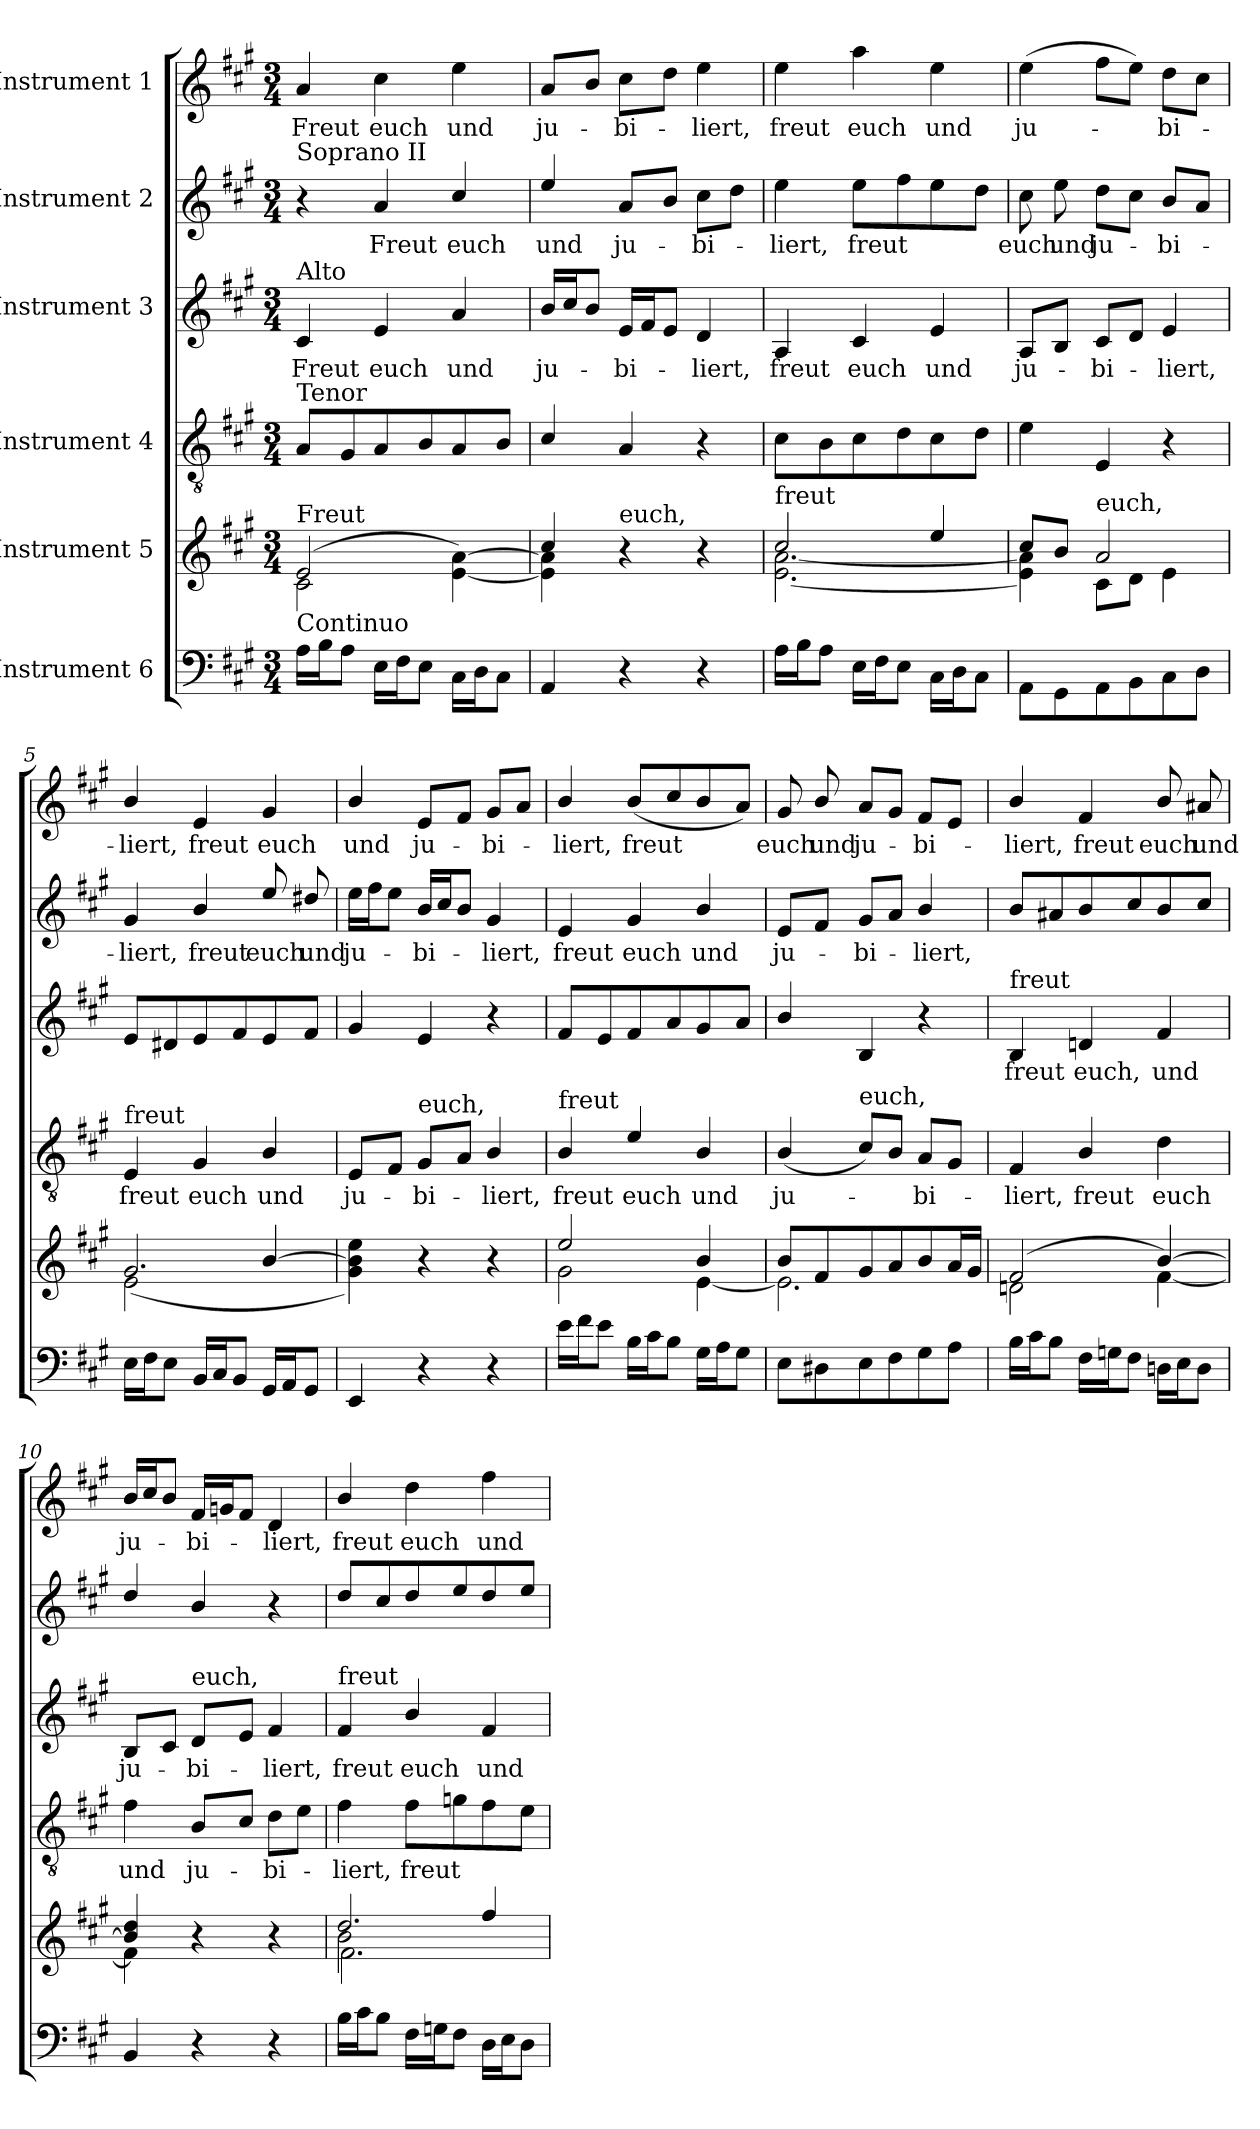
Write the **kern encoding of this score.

**kern	**kern	**kern	**text	**kern	**text	**kern	**text	**kern	**text
*part6	*part5	*part4	*part4	*part3	*part3	*part2	*part2	*part1	*part1
*staff6	*staff5	*staff4	*staff4	*staff3	*staff3	*staff2	*staff2	*staff1	*staff1
*I"Instrument 6	*I"Instrument 5	*I"Instrument 4	*	*I"Instrument 3	*	*I"Instrument 2	*	*I"Instrument 1	*
!!LO:PB:g=z
*stria5	*stria5	*stria5	*	*stria5	*	*stria5	*	*stria5	*
*clefF4	*clefG2	*clefGv2	*	*clefG2	*	*clefG2	*	*clefG2	*
*k[f#c#g#]	*k[f#c#g#]	*k[f#c#g#]	*	*k[f#c#g#]	*	*k[f#c#g#]	*	*k[f#c#g#]	*
*A:	*A:	*A:	*	*A:	*	*A:	*	*A:	*
*M3/4	*M3/4	*M3/4	*	*M3/4	*	*M3/4	*	*M3/4	*
*MM95	*MM95	*MM95	*	*MM95	*	*MM95	*	*MM95	*
=1	=1	=1	=1	=1	=1	=1	=1	=1	=1
*	*^	*	*	*	*	*	*	*	*
!	!	!	!	!	!	!	!LO:TX:a:t=Soprano II	!	!	!
!	!	!	!	!	!LO:TX:a:t=Alto	!	!	!	!	!
!	!	!	!LO:TX:a:t=Tenor	!	!	!	!	!	!	!
!	!LO:TX:a:t=Freut	!	!	!	!	!	!	!	!	!
!LO:TX:a:t=Continuo	!	!	!	!	!	!	!	!	!	!
!	!	!	!	!	!	!LO:LY:b	!	!	!	!LO:LY:b
16A\L	(<2e/	2c#\	8A/L	.	4c#/	Freut	4r	.	4a/	Freut
16B\	.	.	.	.	.	.	.	.	.	.
8A\J	.	.	8G#/	.	.	.	.	.	.	.
!	!	!	!	!	!	!LO:LY:b	!	!LO:LY:b	!	!LO:LY:b
16E\L	.	.	8A/	.	4e/	euch	4a/	Freut	4cc#\	euch
16F#\	.	.	.	.	.	.	.	.	.	.
8E\J	.	.	8B/	.	.	.	.	.	.	.
!	!	!	!	!	!	!LO:LY:b	!	!LO:LY:b	!	!LO:LY:b
16C#\L	4ryy	[>4a\ [<4e\)	8A/	.	4a/	und	4cc#/	euch	4ee\	und
16D\	.	.	.	.	.	.	.	.	.	.
8C#\J	.	.	8B/J	.	.	.	.	.	.	.
=2	=2	=2	=2	=2	=2	=2	=2	=2	=2	=2
!	!	!	!	!	!	!LO:LY:b:cj	!	!LO:LY:b	!	!LO:LY:b:cj
4AA/	4cc#/	4a\] 4e\]	4c#/	.	16b/L	ju-	4ee/	und	8a/L	ju-
.	.	.	.	.	16cc#/	.	.	.	.	.
.	.	.	.	.	8b/J	.	.	.	8b/J	.
!	!LO:TX:a:t=euch,	!	!	!	!	!	!	!	!	!
!	!	!	!	!	!	!LO:LY:b:cj	!	!LO:LY:b:cj	!	!LO:LY:b:cj
4r	4r	2ryy	4A/	.	16e/L	-bi-	8a/L	ju-	8cc#\L	-bi-
.	.	.	.	.	16f#/	.	.	.	.	.
.	.	.	.	.	8e/J	.	8b/J	.	8dd\J	.
!	!	!	!	!	!	!LO:LY:b	!	!LO:LY:b:cj	!	!LO:LY:b
4r	4r	.	4r	.	4d/	-liert,	8cc#\L	-bi-	4ee\	-liert,
.	.	.	.	.	.	.	8dd\J	.	.	.
=3	=3	=3	=3	=3	=3	=3	=3	=3	=3	=3
!	!LO:TX:a:t=freut	!	!	!	!	!	!	!	!	!
!	!	!	!	!	!	!LO:LY:b	!	!LO:LY:b	!	!LO:LY:b
16A\L	2cc#/	[<2.a\ [<2.e\	8c#\L	.	4A/	freut	4ee\	-liert,	4ee\	freut
16B\	.	.	.	.	.	.	.	.	.	.
8A\J	.	.	8B\	.	.	.	.	.	.	.
!	!	!	!	!	!	!LO:LY:b	!	!LO:LY:b	!	!LO:LY:b
16E\L	.	.	8c#\	.	4c#/	euch	8ee\L	freut	4aa\	euch
16F#\	.	.	.	.	.	.	.	.	.	.
8E\J	.	.	8d\	.	.	.	8ff#\	.	.	.
!	!	!	!	!	!	!LO:LY:b	!	!	!	!LO:LY:b
16C#\L	4ee/	.	8c#\	.	4e/	und	8ee\	.	4ee\	und
16D\	.	.	.	.	.	.	.	.	.	.
8C#\J	.	.	8d\J	.	.	.	8dd\J	.	.	.
=4	=4	=4	=4	=4	=4	=4	=4	=4	=4	=4
!	!	!	!	!	!	!LO:LY:b:cj	!	!LO:LY:b	!	!LO:LY:b:cj
8AA\L	8cc#/L	4a\] 4e\]	4e\	.	8A/L	ju-	8cc#\	euch	(>4ee\	ju-
!	!	!	!	!	!	!	!	!LO:LY:b	!	!
8GG#\	8b/J	.	.	.	8B/J	.	8ee\	und	.	.
!	!LO:TX:a:t=euch,	!	!	!	!	!	!	!	!	!
!	!	!	!	!	!	!LO:LY:b:cj	!	!LO:LY:b:cj	!	!
8AA\	2a/	8c#\L	4E/	.	8c#/L	-bi-	8dd\L	ju-	8ff#\L	.
8BB\	.	8d\J	.	.	8d/J	.	8cc#\J	.	8ee\J)	.
!	!	!	!	!	!	!LO:LY:b	!	!LO:LY:b	!	!LO:LY:b
8C#\	.	4e\	4r	.	4e/	-liert,	8b/L	-bi-	8dd\L	-bi-
8D\J	.	.	.	.	.	.	8a/J	.	8cc#\J	.
!!LO:LB:g=z
=5	=5	=5	=5	=5	=5	=5	=5	=5	=5	=5
!	!	!	!LO:TX:a:t=freut	!	!	!	!	!	!	!
!	!	!	!	!LO:LY:b	!	!	!	!LO:LY:b	!	!LO:LY:b
16E\L	2e\	(<2.g#/	4E/	freut	8e/L	.	4g#/	-liert,	4b/	-liert,
16F#\	.	.	.	.	.	.	.	.	.	.
8E\J	.	.	.	.	8d#X/	.	.	.	.	.
!	!	!	!	!LO:LY:b	!	!	!	!LO:LY:b	!	!LO:LY:b
16BB/L	.	.	4G#/	euch	8e/	.	4b/	freut	4e/	freut
16C#/	.	.	.	.	.	.	.	.	.	.
8BB/J	.	.	.	.	8f#/	.	.	.	.	.
!	!	!	!	!LO:LY:b	!	!	!	!LO:LY:b	!	!LO:LY:b
16GG#/L	[>4b/	.	4B/	und	8e/	.	8ee/	euch	4g#/	euch
16AA/	.	.	.	.	.	.	.	.	.	.
!	!	!	!	!	!	!	!	!LO:LY:b:cj	!	!
8GG#/J	.	.	.	.	8f#/J	.	8dd#X/	und	.	.
*	*v	*v	*	*	*	*	*	*	*	*
=6	=6	=6	=6	=6	=6	=6	=6	=6	=6
!	!	!	!LO:LY:b:cj	!	!	!	!LO:LY:b:cj	!	!LO:LY:b
4EE/	4ee\ 4b\] 4g#\)	8E/L	ju-	4g#/	.	16ee\L	ju-	4b/	und
.	.	.	.	.	.	16ff#\	.	.	.
.	.	8F#/J	.	.	.	8ee\J	.	.	.
!	!	!LO:TX:a:t=euch,	!	!	!	!	!	!	!
!	!	!	!LO:LY:b:cj	!	!	!	!LO:LY:b:cj	!	!LO:LY:b:cj
4r	4r	8G#/L	-bi-	4e/	.	16b/L	-bi-	8e/L	ju-
.	.	.	.	.	.	16cc#/	.	.	.
.	.	8A/J	.	.	.	8b/J	.	8f#/J	.
!	!	!	!LO:LY:b	!	!	!	!LO:LY:b	!	!LO:LY:b:cj
4r	4r	4B/	-liert,	4r	.	4g#/	-liert,	8g#/L	-bi-
.	.	.	.	.	.	.	.	8a/J	.
=7	=7	=7	=7	=7	=7	=7	=7	=7	=7
*	*^	*	*	*	*	*	*	*	*
!	!	!	!LO:TX:a:t=freut	!	!	!	!	!	!	!
!	!	!	!	!LO:LY:b	!	!	!	!LO:LY:b	!	!LO:LY:b
16e\L	2ee/	2g#\	4B/	freut	8f#/L	.	4e/	freut	4b/	-liert,
16f#\	.	.	.	.	.	.	.	.	.	.
8e\J	.	.	.	.	8e/	.	.	.	.	.
!	!	!	!	!LO:LY:b	!	!	!	!LO:LY:b	!	!LO:LY:b
16B\L	.	.	4e/	euch	8f#/	.	4g#/	euch	(<8b/L	freut
16c#\	.	.	.	.	.	.	.	.	.	.
8B\J	.	.	.	.	8a/	.	.	.	8cc#/	.
!	!	!	!	!LO:LY:b	!	!	!	!LO:LY:b	!	!
16G#\L	4b/	[<4e\	4B/	und	8g#/	.	4b/	und	8b/	.
16A\	.	.	.	.	.	.	.	.	.	.
8G#\J	.	.	.	.	8a/J	.	.	.	8a/J)	.
=8	=8	=8	=8	=8	=8	=8	=8	=8	=8	=8
!	!	!	!	!LO:LY:b:cj	!	!	!	!LO:LY:b:cj	!	!LO:LY:b
8E\L	8b/L	2.e\]	(<4B/	ju-	4b/	.	8e/L	ju-	8g#/	euch
!	!	!	!	!	!	!	!	!	!	!LO:LY:b:cj
8D#X\	8f#/	.	.	.	.	.	8f#/J	.	8b/	und
!	!	!	!LO:TX:a:t=euch,	!	!	!	!	!	!	!
!	!	!	!	!	!	!	!	!LO:LY:b:cj	!	!LO:LY:b:cj
8E\	8g#/	.	8c#/L)	.	4B/	.	8g#/L	-bi-	8a/L	ju-
8F#\	8a/	.	8B/J	.	.	.	8a/J	.	8g#/J	.
!	!	!	!	!LO:LY:b	!	!	!	!LO:LY:b	!	!LO:LY:b
8G#\	8b/	.	8A/L	-bi-	4r	.	4b/	-liert,	8f#/L	-bi-
8A\J	16a/	.	8G#/J	.	.	.	.	.	8e/J	.
.	16g#/J	.	.	.	.	.	.	.	.	.
!!LO:PB:g=z
=9	=9	=9	=9	=9	=9	=9	=9	=9	=9	=9
!	!	!	!	!	!LO:TX:a:t=freut	!	!	!	!	!
!	!	!	!	!LO:LY:b:cj	!	!LO:LY:b:cj	!	!	!	!LO:LY:b:cj
16B\L	(<2f#/	2dn\	4F#/	-liert,	4B/	freut	8b/L	.	4b/	-liert,
16c#\	.	.	.	.	.	.	.	.	.	.
8B\J	.	.	.	.	.	.	8a#X/	.	.	.
!	!	!	!	!LO:LY:b:cj	!	!LO:LY:b:cj	!	!	!	!LO:LY:b:cj
16F#\L	.	.	4B/	freut	4dn/	euch,	8b/	.	4f#/	freut
16Gn\	.	.	.	.	.	.	.	.	.	.
8F#\J	.	.	.	.	.	.	8cc#/	.	.	.
!	!	!	!	!LO:LY:b:cj	!	!LO:LY:b:cj	!	!	!	!LO:LY:b:cj
16Dn\L	[>4b/	[<4f#\)	4d\	euch	4f#/	und	8b/	.	8b/	euch
16E\	.	.	.	.	.	.	.	.	.	.
!	!	!	!	!	!	!	!	!	!	!LO:LY:b:cj
8D\J	.	.	.	.	.	.	8cc#/J	.	8a#X/	und
=10	=10	=10	=10	=10	=10	=10	=10	=10	=10	=10
!	!	!	!	!LO:LY:b	!	!LO:LY:b:cj	!	!	!	!LO:LY:b:cj
4BB/	4dd/ 4b/]	4f#\]	4f#\	und	8B/L	ju-	4dd/	.	16b/L	ju-
.	.	.	.	.	.	.	.	.	16cc#/	.
.	.	.	.	.	8c#/J	.	.	.	8b/J	.
!	!	!	!	!	!LO:TX:a:t=euch,	!	!	!	!	!
!	!	!	!	!LO:LY:b:cj	!	!LO:LY:b:cj	!	!	!	!LO:LY:b:cj
4r	4r	2ryy	8B/L	ju-	8d/L	-bi-	4b/	.	16f#/L	-bi-
.	.	.	.	.	.	.	.	.	16gn/	.
.	.	.	8c#/J	.	8e/J	.	.	.	8f#/J	.
!	!	!	!	!LO:LY:b:cj	!	!LO:LY:b	!	!	!	!LO:LY:b
4r	4r	.	8d\L	-bi-	4f#/	-liert,	4r	.	4d/	-liert,
.	.	.	8e\J	.	.	.	.	.	.	.
=11	=11	=11	=11	=11	=11	=11	=11	=11	=11	=11
*	*	*^	*	*	*	*	*	*	*	*
!	!	!	!	!	!	!LO:TX:a:t=freut	!	!	!	!	!
!	!	!	!	!	!LO:LY:b	!	!LO:LY:b	!	!	!	!LO:LY:b
16B\L	2.dd/	2b\	2.f#\	4f#\	-liert,	4f#/	freut	8dd/L	.	4b/	freut
16c#\	.	.	.	.	.	.	.	.	.	.	.
8B\J	.	.	.	.	.	.	.	8cc#/	.	.	.
!	!	!	!	!	!LO:LY:b	!	!LO:LY:b	!	!	!	!LO:LY:b
16F#\L	.	.	.	8f#\L	freut	4b/	euch	8dd/	.	4dd\	euch
16Gn\	.	.	.	.	.	.	.	.	.	.	.
8F#\J	.	.	.	8gn\	.	.	.	8ee/	.	.	.
!	!	!	!	!	!	!	!LO:LY:b	!	!	!	!LO:LY:b
16D\L	.	4ff#/	.	8f#\	.	4f#/	und	8dd/	.	4ff#\	und
16E\	.	.	.	.	.	.	.	.	.	.	.
8D\J	.	.	.	8e\J	.	.	.	8ee/J	.	.	.
*	*v	*v	*v	*	*	*	*	*	*	*	*
=	=	=	=	=	=	=	=	=	=
*-	*-	*-	*-	*-	*-	*-	*-	*-	*-
